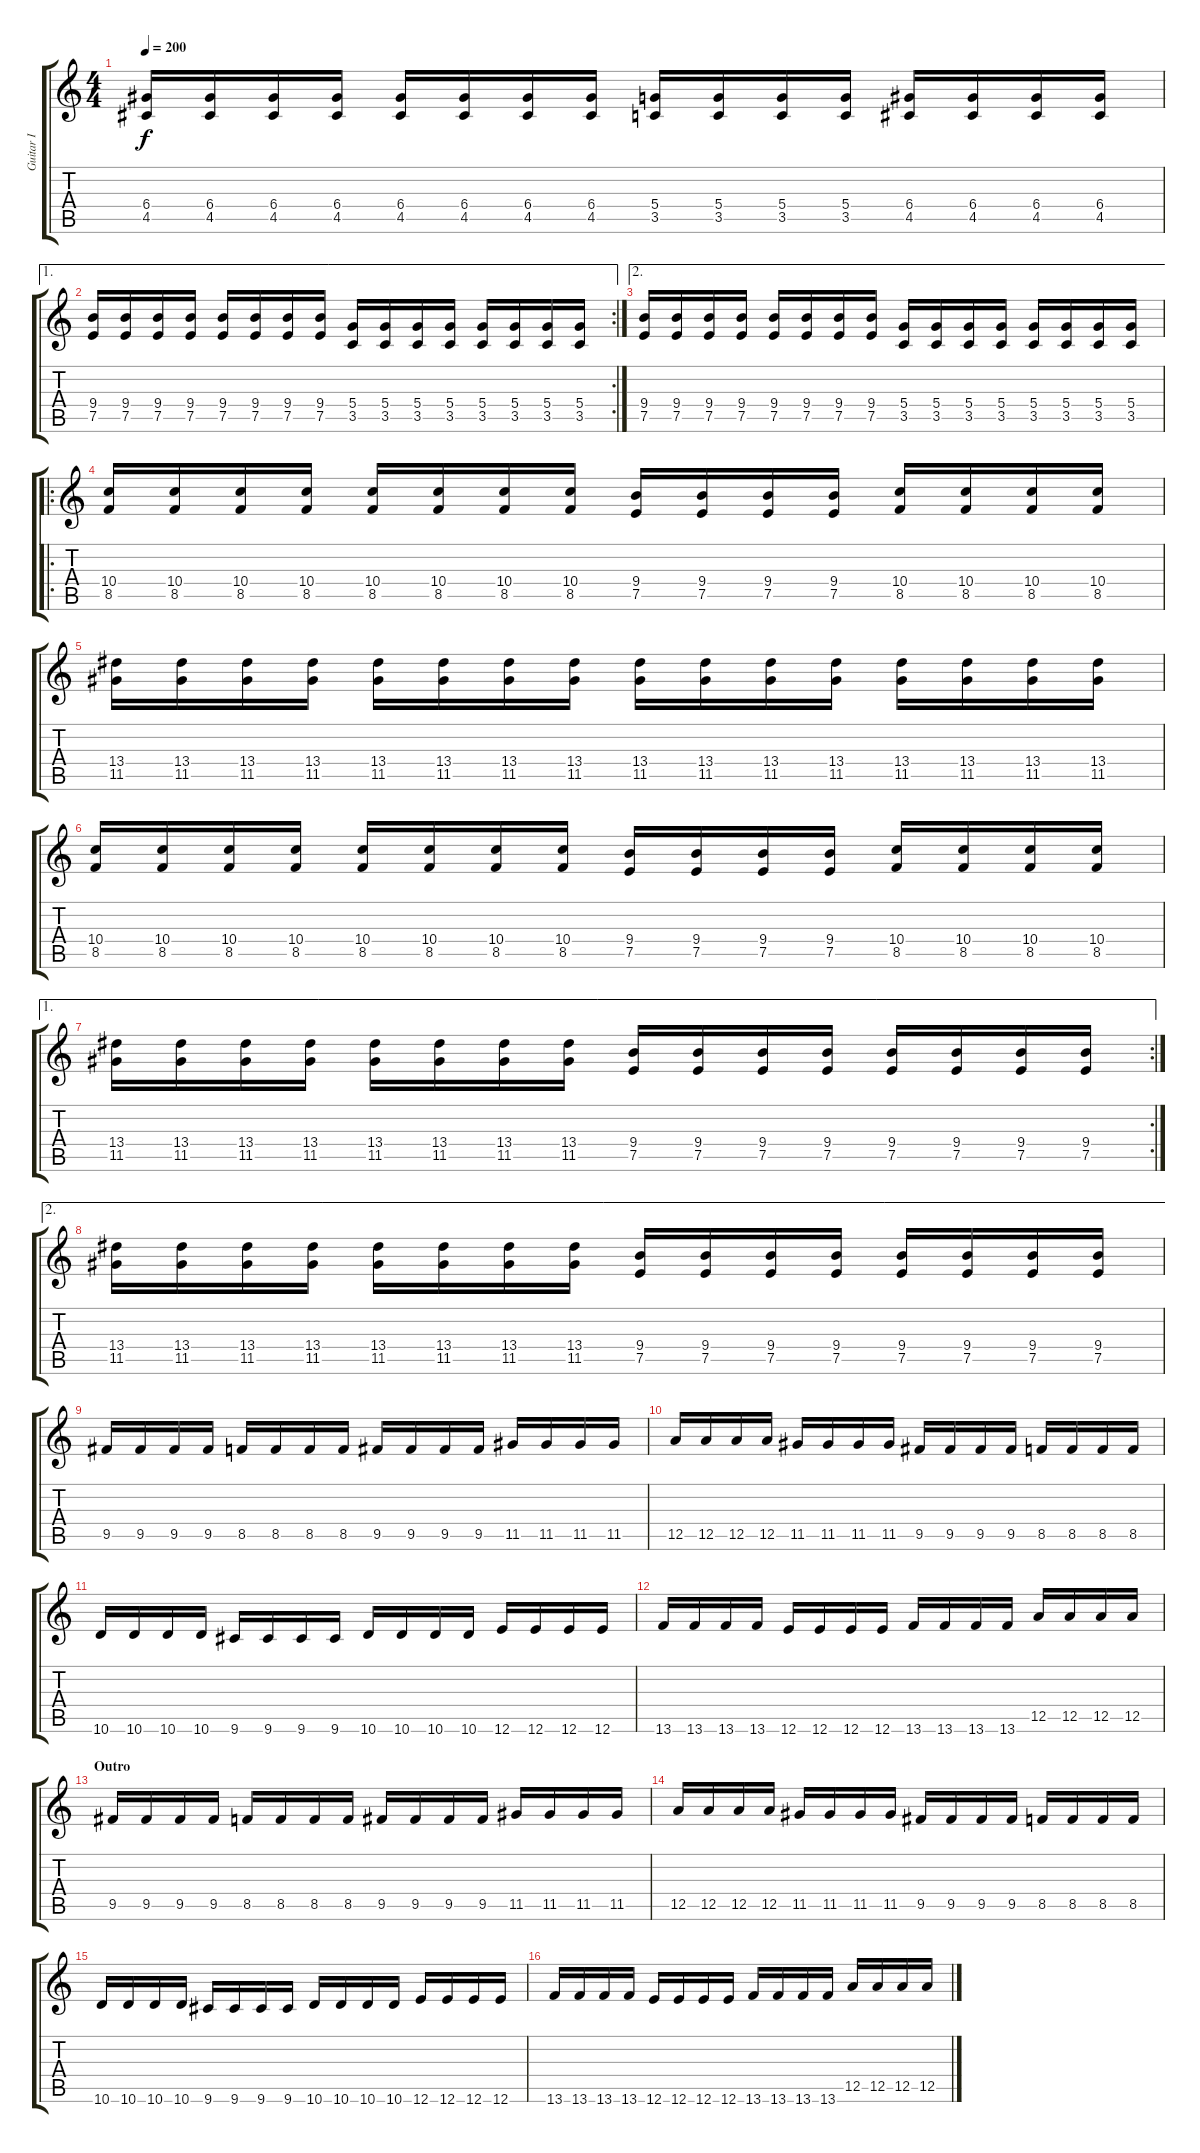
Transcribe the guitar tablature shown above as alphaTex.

\track ("Guitar I" "Guitar I") {instrument distortionguitar}
\staff {score tabs}
\tuning (E4 B3 G3 D3 A2 E2) {hide}
\ts (4 4)
\tempo 200
\clef g2
\ks c
(6.4 4.5).16{dy f} (6.4 4.5).16 (6.4 4.5).16 (6.4 4.5).16 (6.4 4.5).16 (6.4 4.5).16 (6.4 4.5).16 (6.4 4.5).16 (5.4 3.5).16 (5.4 3.5).16 (5.4 3.5).16 (5.4 3.5).16 (6.4 4.5).16 (6.4 4.5).16 (6.4 4.5).16 (6.4 4.5).16 |
\ae 1
\rc 2
(9.4 7.5).16 (9.4 7.5).16 (9.4 7.5).16 (9.4 7.5).16 (9.4 7.5).16 (9.4 7.5).16 (9.4 7.5).16 (9.4 7.5).16 (5.4 3.5).16 (5.4 3.5).16 (5.4 3.5).16 (5.4 3.5).16 (5.4 3.5).16 (5.4 3.5).16 (5.4 3.5).16 (5.4 3.5).16 |
\ae 2
(9.4 7.5).16 (9.4 7.5).16 (9.4 7.5).16 (9.4 7.5).16 (9.4 7.5).16 (9.4 7.5).16 (9.4 7.5).16 (9.4 7.5).16 (5.4 3.5).16 (5.4 3.5).16 (5.4 3.5).16 (5.4 3.5).16 (5.4 3.5).16 (5.4 3.5).16 (5.4 3.5).16 (5.4 3.5).16 |
\ro
(10.4 8.5).16 (10.4 8.5).16 (10.4 8.5).16 (10.4 8.5).16 (10.4 8.5).16 (10.4 8.5).16 (10.4 8.5).16 (10.4 8.5).16 (9.4 7.5).16 (9.4 7.5).16 (9.4 7.5).16 (9.4 7.5).16 (10.4 8.5).16 (10.4 8.5).16 (10.4 8.5).16 (10.4 8.5).16 |
(13.4 11.5).16 (13.4 11.5).16 (13.4 11.5).16 (13.4 11.5).16 (13.4 11.5).16 (13.4 11.5).16 (13.4 11.5).16 (13.4 11.5).16 (13.4 11.5).16 (13.4 11.5).16 (13.4 11.5).16 (13.4 11.5).16 (13.4 11.5).16 (13.4 11.5).16 (13.4 11.5).16 (13.4 11.5).16 |
(10.4 8.5).16 (10.4 8.5).16 (10.4 8.5).16 (10.4 8.5).16 (10.4 8.5).16 (10.4 8.5).16 (10.4 8.5).16 (10.4 8.5).16 (9.4 7.5).16 (9.4 7.5).16 (9.4 7.5).16 (9.4 7.5).16 (10.4 8.5).16 (10.4 8.5).16 (10.4 8.5).16 (10.4 8.5).16 |
\ae 1
\rc 2
(13.4 11.5).16 (13.4 11.5).16 (13.4 11.5).16 (13.4 11.5).16 (13.4 11.5).16 (13.4 11.5).16 (13.4 11.5).16 (13.4 11.5).16 (9.4 7.5).16 (9.4 7.5).16 (9.4 7.5).16 (9.4 7.5).16 (9.4 7.5).16 (9.4 7.5).16 (9.4 7.5).16 (9.4 7.5).16 |
\ae 2
(13.4 11.5).16 (13.4 11.5).16 (13.4 11.5).16 (13.4 11.5).16 (13.4 11.5).16 (13.4 11.5).16 (13.4 11.5).16 (13.4 11.5).16 (9.4 7.5).16 (9.4 7.5).16 (9.4 7.5).16 (9.4 7.5).16 (9.4 7.5).16 (9.4 7.5).16 (9.4 7.5).16 (9.4 7.5).16 |
9.5.16 9.5.16 9.5.16 9.5.16 8.5.16 8.5.16 8.5.16 8.5.16 9.5.16 9.5.16 9.5.16 9.5.16 11.5.16 11.5.16 11.5.16 11.5.16 |
12.5.16 12.5.16 12.5.16 12.5.16 11.5.16 11.5.16 11.5.16 11.5.16 9.5.16 9.5.16 9.5.16 9.5.16 8.5.16 8.5.16 8.5.16 8.5.16 |
10.6.16 10.6.16 10.6.16 10.6.16 9.6.16 9.6.16 9.6.16 9.6.16 10.6.16 10.6.16 10.6.16 10.6.16 12.6.16 12.6.16 12.6.16 12.6.16 |
13.6.16 13.6.16 13.6.16 13.6.16 12.6.16 12.6.16 12.6.16 12.6.16 13.6.16 13.6.16 13.6.16 13.6.16 12.5.16 12.5.16 12.5.16 12.5.16 |
\section ("" "Outro")
9.5.16 9.5.16 9.5.16 9.5.16 8.5.16 8.5.16 8.5.16 8.5.16 9.5.16 9.5.16 9.5.16 9.5.16 11.5.16 11.5.16 11.5.16 11.5.16 |
12.5.16 12.5.16 12.5.16 12.5.16 11.5.16 11.5.16 11.5.16 11.5.16 9.5.16 9.5.16 9.5.16 9.5.16 8.5.16 8.5.16 8.5.16 8.5.16 |
10.6.16 10.6.16 10.6.16 10.6.16 9.6.16 9.6.16 9.6.16 9.6.16 10.6.16 10.6.16 10.6.16 10.6.16 12.6.16 12.6.16 12.6.16 12.6.16 |
13.6.16 13.6.16 13.6.16 13.6.16 12.6.16 12.6.16 12.6.16 12.6.16 13.6.16 13.6.16 13.6.16 13.6.16 12.5.16 12.5.16 12.5.16 12.5.16
